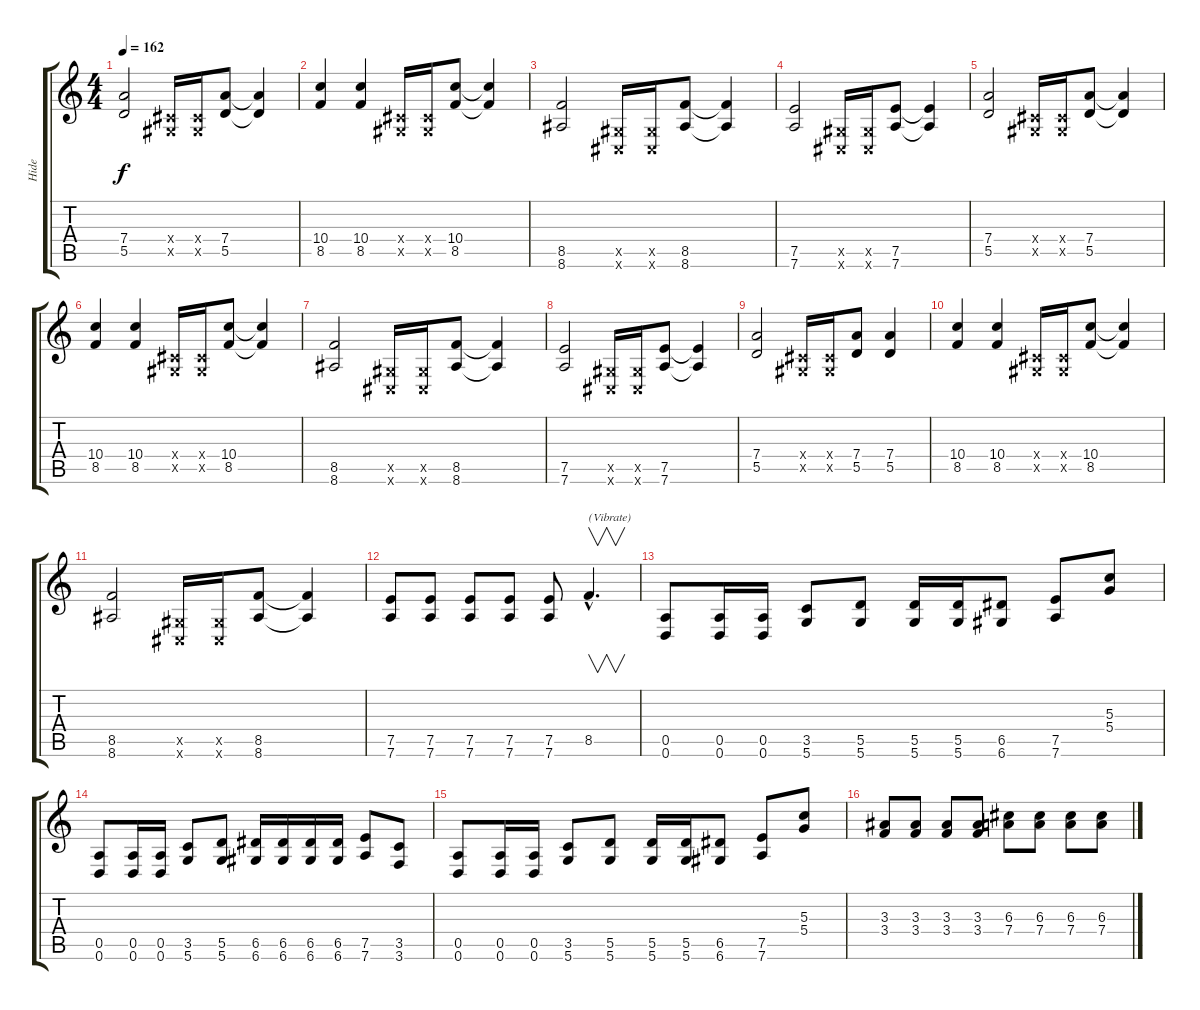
\track ("Hide" "Hide") {instrument distortionguitar}
\staff {score tabs}
\tuning (E4 B3 G3 D3 A2 D2) {hide}
\ts (4 4)
\tempo 162
\clef g2
\ks c
(7.4 5.5).2{dy f} (-1.4{x} -1.5{x}).16 (-1.4{x} -1.5{x}).16 (7.4 5.5).8 (7.4{t} 5.5{t}).4 |
(10.4 8.5).4 (10.4 8.5).4 (-1.4{x} -1.5{x}).16 (-1.4{x} -1.5{x}).16 (10.4 8.5).8 (10.4{t} 8.5{t}).4 |
(8.5 8.6).2 (-1.5{x} -1.6{x}).16 (-1.5{x} -1.6{x}).16 (8.5 8.6).8 (8.5{t} 8.6{t}).4 |
(7.5 7.6).2 (-1.5{x} -1.6{x}).16 (-1.5{x} -1.6{x}).16 (7.5 7.6).8 (7.5{t} 7.6{t}).4 |
(7.4 5.5).2 (-1.4{x} -1.5{x}).16 (-1.4{x} -1.5{x}).16 (7.4 5.5).8 (7.4{t} 5.5{t}).4 |
(10.4 8.5).4 (10.4 8.5).4 (-1.4{x} -1.5{x}).16 (-1.4{x} -1.5{x}).16 (10.4 8.5).8 (10.4{t} 8.5{t}).4 |
(8.5 8.6).2 (-1.5{x} -1.6{x}).16 (-1.5{x} -1.6{x}).16 (8.5 8.6).8 (8.5{t} 8.6{t}).4 |
(7.5 7.6).2 (-1.5{x} -1.6{x}).16 (-1.5{x} -1.6{x}).16 (7.5 7.6).8 (7.5{t} 7.6{t}).4 |
(7.4 5.5).2 (-1.4{x} -1.5{x}).16 (-1.4{x} -1.5{x}).16 (7.4 5.5).8 (7.4 5.5).4 |
(10.4 8.5).4 (10.4 8.5).4 (-1.4{x} -1.5{x}).16 (-1.4{x} -1.5{x}).16 (10.4 8.5).8 (10.4{t} 8.5{t}).4 |
(8.5 8.6).2 (-1.5{x} -1.6{x}).16 (-1.5{x} -1.6{x}).16 (8.5 8.6).8 (8.5{t} 8.6{t}).4 |
(7.5 7.6).8 (7.5 7.6).8 (7.5 7.6).8 (7.5 7.6).8 (7.5 7.6).8 8.5{hac}.4{v d txt "(Vibrate)"} |
(0.5 0.6).8 (0.5 0.6).16 (0.5 0.6).16 (3.5 5.6).8 (5.5 5.6).8 (5.5 5.6).16 (5.5 5.6).16 (6.5 6.6).8 (7.5 7.6).8 (5.3 5.4).8 |
(0.5 0.6).8 (0.5 0.6).16 (0.5 0.6).16 (3.5 5.6).8 (5.5 5.6).8 (6.5 6.6).16 (6.5 6.6).16 (6.5 6.6).16 (6.5 6.6).16 (7.5 7.6).8 (3.5 3.6).8 |
(0.5 0.6).8 (0.5 0.6).16 (0.5 0.6).16 (3.5 5.6).8 (5.5 5.6).8 (5.5 5.6).16 (5.5 5.6).16 (6.5 6.6).8 (7.5 7.6).8 (5.3 5.4).8 |
(3.3 3.4).8 (3.3 3.4).8 (3.3 3.4).8 (3.3 3.4).8 (6.3 7.4).8 (6.3 7.4).8 (6.3 7.4).8 (6.3 7.4).8
